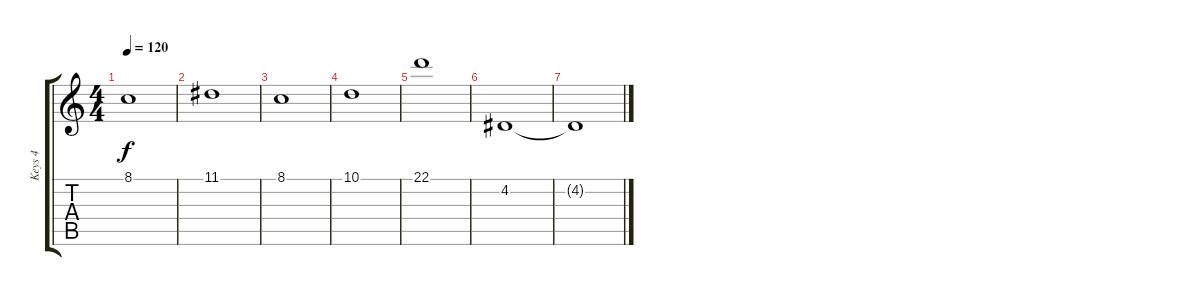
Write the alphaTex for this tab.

\track ("Keys 4" "Keys 4") {instrument synthstrings2}
\staff {score tabs}
\tuning (E4 B3 G3 D3 A2 E2) {hide}
\ts (4 4)
\tempo 120
\clef g2
\ks c
8.1.1{dy f} |
11.1.1 |
8.1.1 |
10.1.1 |
22.1.1 |
4.2.1 |
4.2{t}.1
